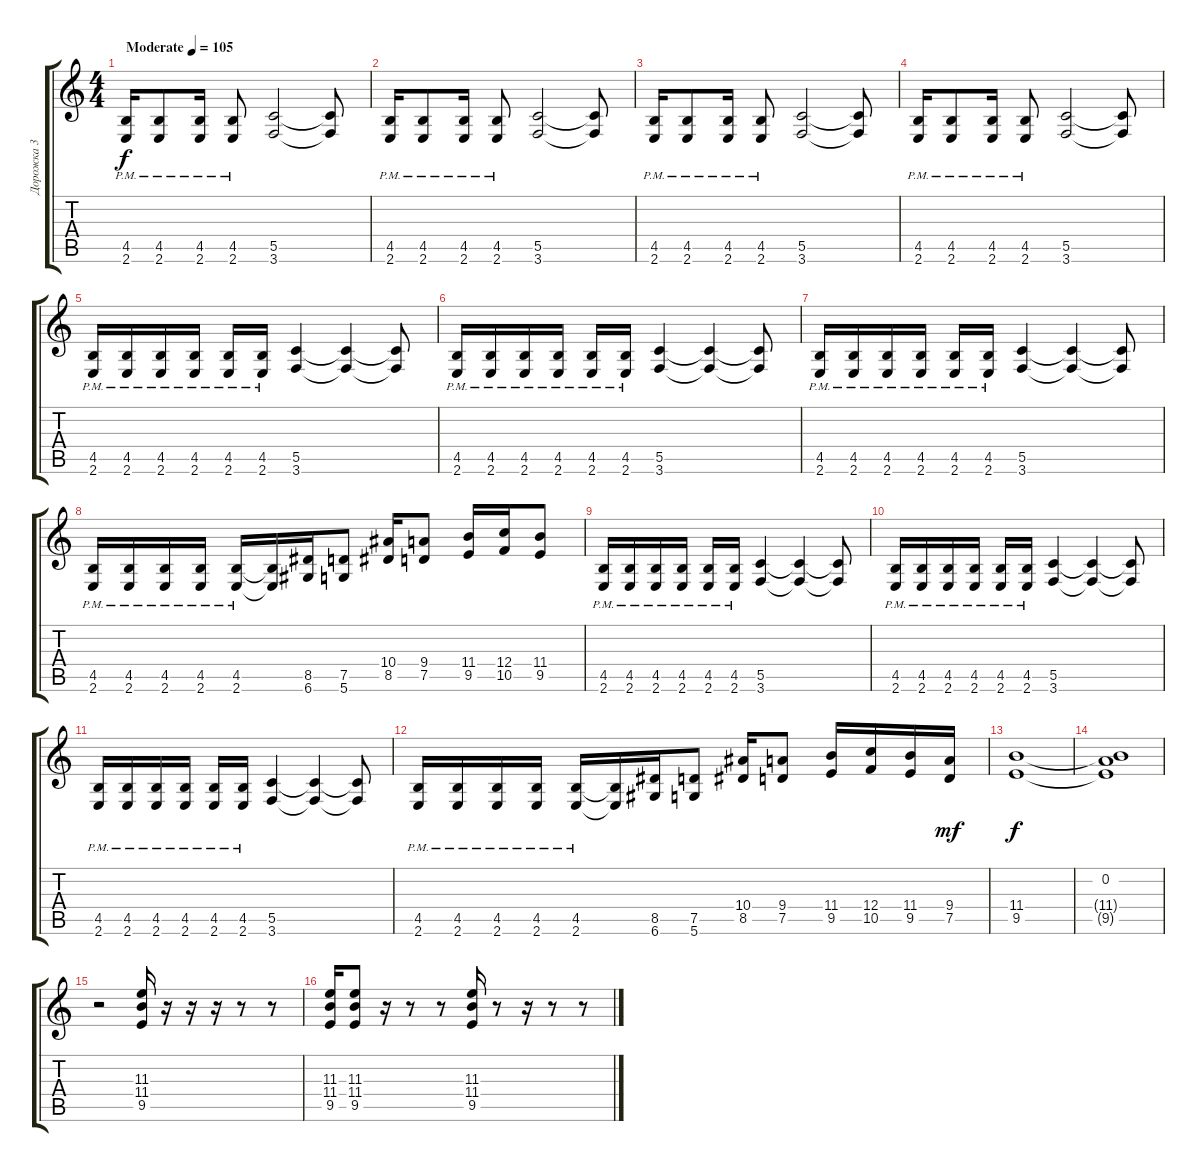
\track ("Дорожка 3" "Дорожка 3") {instrument distortionguitar}
\staff {score tabs}
\tuning (D4 A3 F3 C3 G2 D2) {hide}
\ts (4 4)
\tempo (105 "Moderate")
\clef g2
\ks c
(4.5{pm} 2.6{pm}).16{dy f instrument distortionguitar} (4.5{pm} 2.6{pm}).8 (4.5{pm} 2.6{pm}).16 (4.5{pm} 2.6{pm}).8 (5.5 3.6).2 (5.5{t} 3.6{t}).8 |
(4.5{pm} 2.6{pm}).16 (4.5{pm} 2.6{pm}).8 (4.5{pm} 2.6{pm}).16 (4.5{pm} 2.6{pm}).8 (5.5 3.6).2 (5.5{t} 3.6{t}).8 |
(4.5{pm} 2.6{pm}).16 (4.5{pm} 2.6{pm}).8 (4.5{pm} 2.6{pm}).16 (4.5{pm} 2.6{pm}).8 (5.5 3.6).2 (5.5{t} 3.6{t}).8 |
(4.5{pm} 2.6{pm}).16 (4.5{pm} 2.6{pm}).8 (4.5{pm} 2.6{pm}).16 (4.5{pm} 2.6{pm}).8 (5.5 3.6).2 (5.5{t} 3.6{t}).8 |
(4.5{pm} 2.6{pm}).16 (4.5{pm} 2.6{pm}).16 (4.5{pm} 2.6{pm}).16 (4.5{pm} 2.6{pm}).16 (4.5{pm} 2.6{pm}).16 (4.5{pm} 2.6{pm}).16 (5.5 3.6).4 (5.5{t} 3.6{t}).4 (5.5{t} 3.6{t}).8 |
(4.5{pm} 2.6{pm}).16 (4.5{pm} 2.6{pm}).16 (4.5{pm} 2.6{pm}).16 (4.5{pm} 2.6{pm}).16 (4.5{pm} 2.6{pm}).16 (4.5{pm} 2.6{pm}).16 (5.5 3.6).4 (5.5{t} 3.6{t}).4 (5.5{t} 3.6{t}).8 |
(4.5{pm} 2.6{pm}).16 (4.5{pm} 2.6{pm}).16 (4.5{pm} 2.6{pm}).16 (4.5{pm} 2.6{pm}).16 (4.5{pm} 2.6{pm}).16 (4.5{pm} 2.6{pm}).16 (5.5 3.6).4 (5.5{t} 3.6{t}).4 (5.5{t} 3.6{t}).8 |
(4.5{pm} 2.6{pm}).16 (4.5{pm} 2.6{pm}).16 (4.5{pm} 2.6{pm}).16 (4.5{pm} 2.6{pm}).16 (4.5{pm} 2.6{pm}).16 (4.5{t} 2.6{t}).16 (8.5 6.6).16 (7.5 5.6).8 (10.4 8.5).16 (9.4 7.5).8 (11.4 9.5).16 (12.4 10.5).16 (11.4 9.5).8 |
(4.5{pm} 2.6{pm}).16 (4.5{pm} 2.6{pm}).16 (4.5{pm} 2.6{pm}).16 (4.5{pm} 2.6{pm}).16 (4.5{pm} 2.6{pm}).16 (4.5{pm} 2.6{pm}).16 (5.5 3.6).4 (5.5{t} 3.6{t}).4 (5.5{t} 3.6{t}).8 |
(4.5{pm} 2.6{pm}).16 (4.5{pm} 2.6{pm}).16 (4.5{pm} 2.6{pm}).16 (4.5{pm} 2.6{pm}).16 (4.5{pm} 2.6{pm}).16 (4.5{pm} 2.6{pm}).16 (5.5 3.6).4 (5.5{t} 3.6{t}).4 (5.5{t} 3.6{t}).8 |
(4.5{pm} 2.6{pm}).16 (4.5{pm} 2.6{pm}).16 (4.5{pm} 2.6{pm}).16 (4.5{pm} 2.6{pm}).16 (4.5{pm} 2.6{pm}).16 (4.5{pm} 2.6{pm}).16 (5.5 3.6).4 (5.5{t} 3.6{t}).4 (5.5{t} 3.6{t}).8 |
(4.5{pm} 2.6{pm}).16 (4.5{pm} 2.6{pm}).16 (4.5{pm} 2.6{pm}).16 (4.5{pm} 2.6{pm}).16 (4.5{pm} 2.6{pm}).16 (4.5{t} 2.6{t}).16 (8.5 6.6).16 (7.5 5.6).8 (10.4 8.5).16 (9.4 7.5).8 (11.4 9.5).16 (12.4 10.5).16 (11.4 9.5).16 (9.4 7.5).16{dy mf} |
(11.4 9.5).1{dy f} |
(0.2 11.4{t} 9.5{t}).1 |
r.2 (11.3 11.4 9.5).16 r.16 r.16 r.16 r.8 r.8 |
(11.3 11.4 9.5).16 (11.3 11.4 9.5).8 r.16 r.8 r.8 (11.3 11.4 9.5).16 r.8 r.16 r.8 r.8
